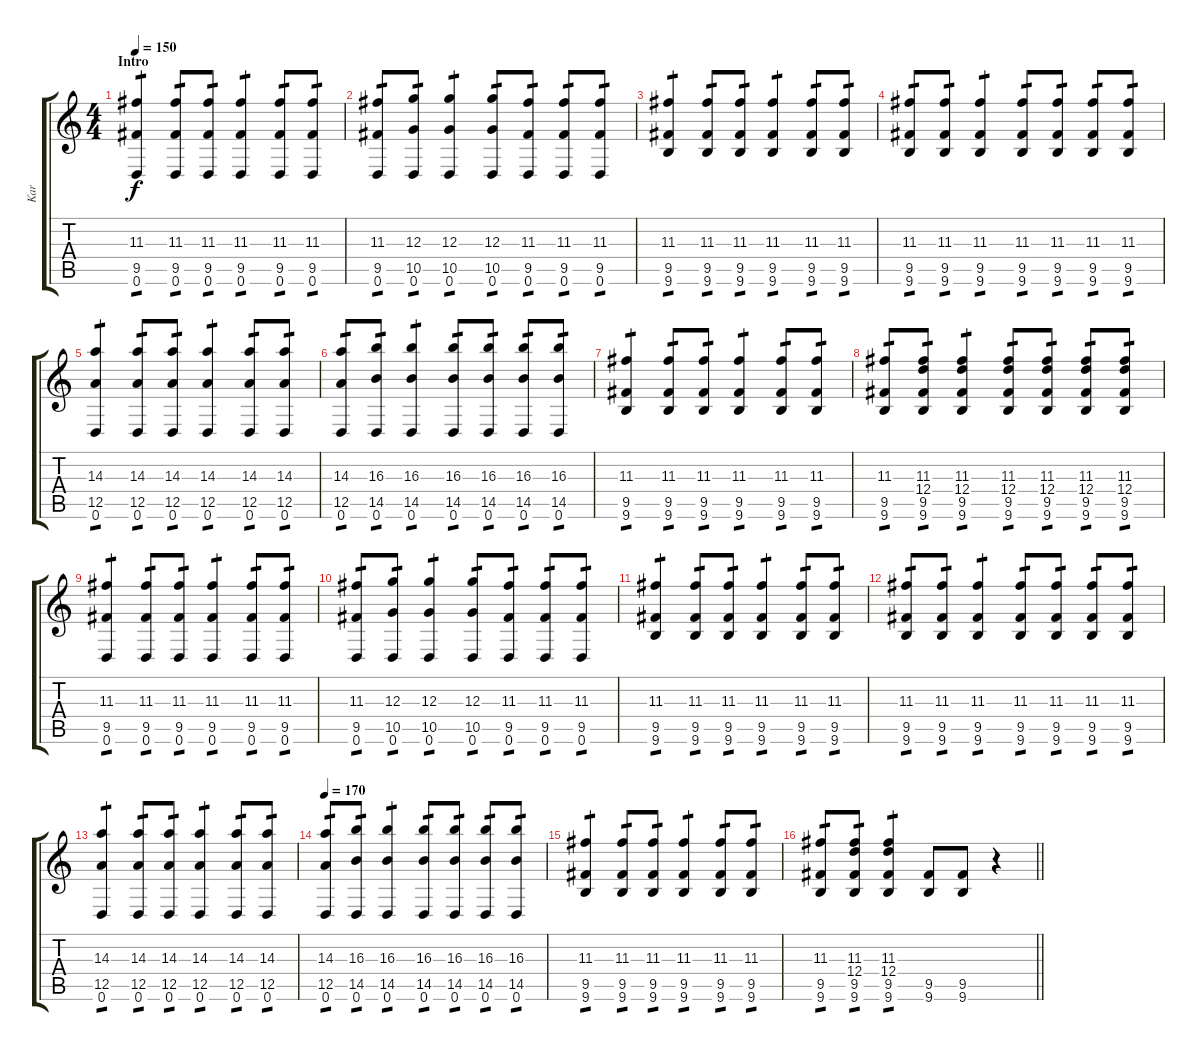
\track ("Kar" "Kar") {instrument acousticguitarsteel}
\staff {score tabs}
\tuning (E4 B3 G3 D3 A2 D2) {hide}
\ts (4 4)
\section ("" "Intro")
\tempo 150
\clef g2
\ks c
(11.3 9.5 0.6).4{tp 1 dy f instrument acousticguitarsteel} (11.3 9.5 0.6).8{tp 1} (11.3 9.5 0.6).8{tp 1} (11.3 9.5 0.6).4{tp 1} (11.3 9.5 0.6).8{tp 1} (11.3 9.5 0.6).8{tp 1} |
(11.3 9.5 0.6).8{tp 1} (12.3 10.5 0.6).8{tp 1} (12.3 10.5 0.6).4{tp 1} (12.3 10.5 0.6).8{tp 1} (11.3 9.5 0.6).8{tp 1} (11.3 9.5 0.6).8{tp 1} (11.3 9.5 0.6).8{tp 1} |
(11.3 9.5 9.6).4{tp 1} (11.3 9.5 9.6).8{tp 1} (11.3 9.5 9.6).8{tp 1} (11.3 9.5 9.6).4{tp 1} (11.3 9.5 9.6).8{tp 1} (11.3 9.5 9.6).8{tp 1} |
(11.3 9.5 9.6).8{tp 1} (11.3 9.5 9.6).8{tp 1} (11.3 9.5 9.6).4{tp 1} (11.3 9.5 9.6).8{tp 1} (11.3 9.5 9.6).8{tp 1} (11.3 9.5 9.6).8{tp 1} (11.3 9.5 9.6).8{tp 1} |
(14.3 12.5 0.6).4{tp 1} (14.3 12.5 0.6).8{tp 1} (14.3 12.5 0.6).8{tp 1} (14.3 12.5 0.6).4{tp 1} (14.3 12.5 0.6).8{tp 1} (14.3 12.5 0.6).8{tp 1} |
(14.3 12.5 0.6).8{tp 1} (16.3 14.5 0.6).8{tp 1} (16.3 14.5 0.6).4{tp 1} (16.3 14.5 0.6).8{tp 1} (16.3 14.5 0.6).8{tp 1} (16.3 14.5 0.6).8{tp 1} (16.3 14.5 0.6).8{tp 1} |
(11.3 9.5 9.6).4{tp 1} (11.3 9.5 9.6).8{tp 1} (11.3 9.5 9.6).8{tp 1} (11.3 9.5 9.6).4{tp 1} (11.3 9.5 9.6).8{tp 1} (11.3 9.5 9.6).8{tp 1} |
(11.3 9.5 9.6).8{tp 1} (11.3 12.4 9.5 9.6).8{tp 1} (11.3 12.4 9.5 9.6).4{tp 1} (11.3 12.4 9.5 9.6).8{tp 1} (11.3 12.4 9.5 9.6).8{tp 1} (11.3 12.4 9.5 9.6).8{tp 1} (11.3 12.4 9.5 9.6).8{tp 1} |
(11.3 9.5 0.6).4{tp 1} (11.3 9.5 0.6).8{tp 1} (11.3 9.5 0.6).8{tp 1} (11.3 9.5 0.6).4{tp 1} (11.3 9.5 0.6).8{tp 1} (11.3 9.5 0.6).8{tp 1} |
(11.3 9.5 0.6).8{tp 1} (12.3 10.5 0.6).8{tp 1} (12.3 10.5 0.6).4{tp 1} (12.3 10.5 0.6).8{tp 1} (11.3 9.5 0.6).8{tp 1} (11.3 9.5 0.6).8{tp 1} (11.3 9.5 0.6).8{tp 1} |
(11.3 9.5 9.6).4{tp 1} (11.3 9.5 9.6).8{tp 1} (11.3 9.5 9.6).8{tp 1} (11.3 9.5 9.6).4{tp 1} (11.3 9.5 9.6).8{tp 1} (11.3 9.5 9.6).8{tp 1} |
(11.3 9.5 9.6).8{tp 1} (11.3 9.5 9.6).8{tp 1} (11.3 9.5 9.6).4{tp 1} (11.3 9.5 9.6).8{tp 1} (11.3 9.5 9.6).8{tp 1} (11.3 9.5 9.6).8{tp 1} (11.3 9.5 9.6).8{tp 1} |
(14.3 12.5 0.6).4{tp 1} (14.3 12.5 0.6).8{tp 1} (14.3 12.5 0.6).8{tp 1} (14.3 12.5 0.6).4{tp 1} (14.3 12.5 0.6).8{tp 1} (14.3 12.5 0.6).8{tp 1} |
\tempo 170
(14.3 12.5 0.6).8{tp 1} (16.3 14.5 0.6).8{tp 1} (16.3 14.5 0.6).4{tp 1} (16.3 14.5 0.6).8{tp 1} (16.3 14.5 0.6).8{tp 1} (16.3 14.5 0.6).8{tp 1} (16.3 14.5 0.6).8{tp 1} |
(11.3 9.5 9.6).4{tp 1} (11.3 9.5 9.6).8{tp 1} (11.3 9.5 9.6).8{tp 1} (11.3 9.5 9.6).4{tp 1} (11.3 9.5 9.6).8{tp 1} (11.3 9.5 9.6).8{tp 1} |
\barLineRight lightlight
(11.3 9.5 9.6).8{tp 1} (11.3 12.4 9.5 9.6).8{tp 1} (11.3 12.4 9.5 9.6).4{tp 1} (9.5 9.6).8{volume 10 balance 0 instrument distortionguitar} (9.5 9.6).8 r.4
